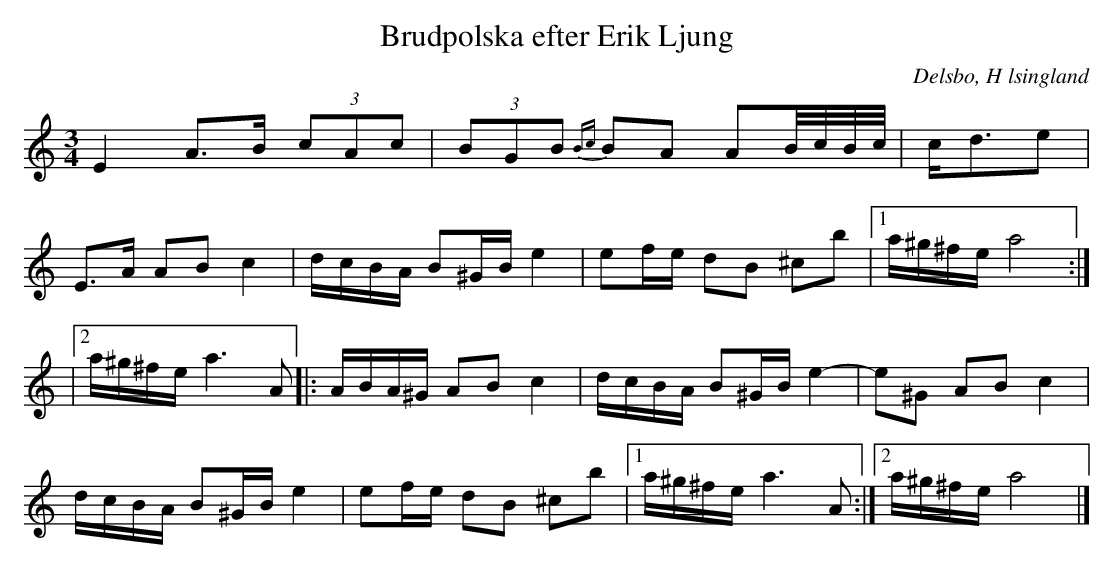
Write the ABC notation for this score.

X:1
T: Brudpolska efter Erik Ljung
O: Delsbo, H lsingland
M: 3/4
L: 1/8
K: Am
E2 A>B (3cAc| (3BGB {Bc}BA AB//c//B//c//|c/d3/2e|
E>A AB c2 | d/c/B/A/ B^G/B/ e2 | ef/e/ dB ^cb |1 a/^g/^f/e/ a4 :|
|2 a/^g/^f/e/ a3 A |: A/B/A/^G/ AB c2 | d/c/B/A/ B^G/B/ e2- | e^G AB c2 |
d/c/B/A/ B^G/B/ e2 | ef/e/ dB ^cb |1 a/^g/^f/e/ a3 A :|2 a/^g/^f/e/ a4 |]
